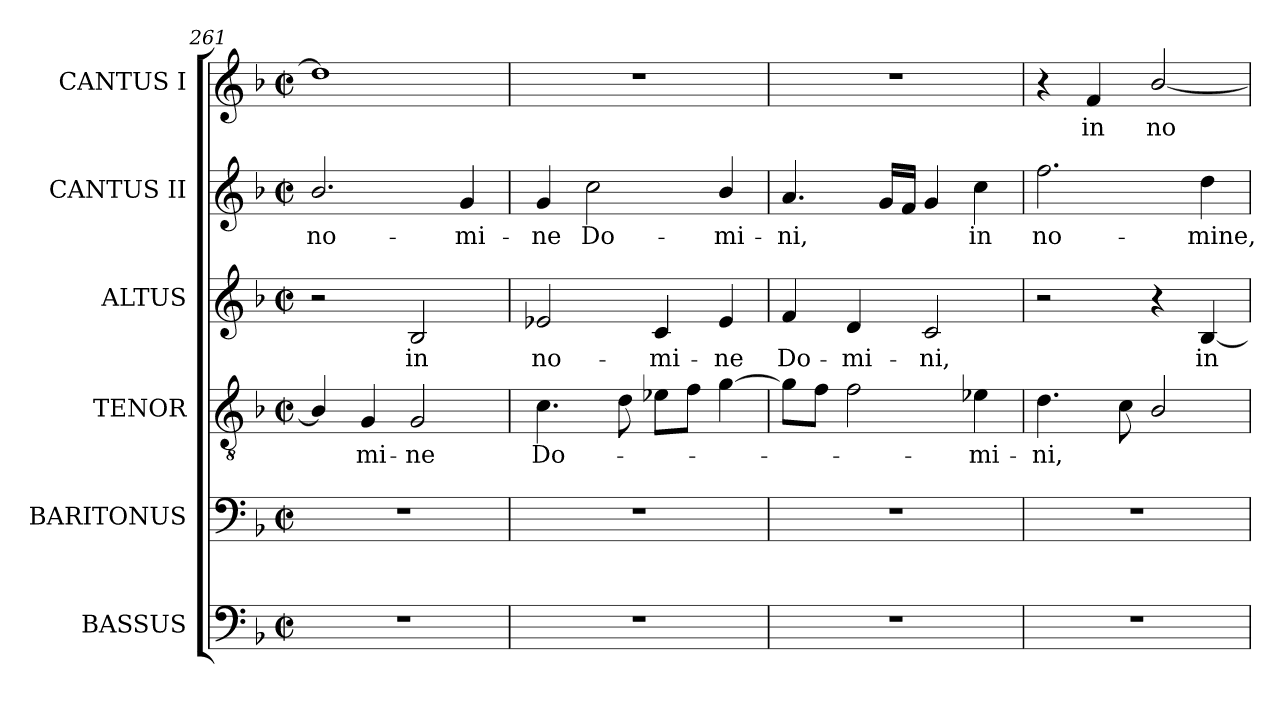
**kern	**kern	**kern	**text	**kern	**text	**kern	**text	**kern	**text
*part6	*part5	*part4	*part4	*part3	*part3	*part2	*part2	*part1	*part1
*staff6	*staff5	*staff4	*staff4	*staff3	*staff3	*staff2	*staff2	*staff1	*staff1
*I"BASSUS	*I"BARITONUS	*I"TENOR	*	*I"ALTUS	*	*I"CANTUS II	*	*I"CANTUS I	*
*I'B.	*I'Bar.	*I'T.	*	*I'A.	*	*	*	*	*
*clefF4	*clefF4	*clefGv2	*	*clefG2	*	*clefG2	*	*clefG2	*
*	*	*ITrd7c12	*	*	*	*	*	*	*
*k[b-]	*k[b-]	*k[b-]	*	*k[b-]	*	*k[b-]	*	*k[b-]	*
*F:	*F:	*F:	*	*F:	*	*F:	*	*F:	*
*M2/2	*M2/2	*M2/2	*	*M2/2	*	*M2/2	*	*M2/2	*
*met(c|)	*met(c|)	*met(c|)	*	*met(c|)	*	*met(c|)	*	*met(c|)	*
=261	=261	=261	=261	=261	=261	=261	=261	=261	=261
!	!	!	!	!	!	!	!LO:LY:b:color=#000000	!	!
1r	1r	4BB-i/]	.	2r	.	2.b-i/	no-	1ddi]	.
!	!	!	!LO:LY:b:color=#000000	!	!	!	!	!	!
.	.	4GGi/	-mi-	.	.	.	.	.	.
!	!	!	!LO:LY:b:color=#000000	!	!	!	!	!	!
!	!	!	!	!	!LO:LY:b:color=#000000	!	!	!	!
.	.	2GGi/	-ne	2B-i/	in	.	.	.	.
!	!	!	!	!	!	!	!LO:LY:b:color=#000000	!	!
.	.	.	.	.	.	4gi/	-mi-	.	.
!!LO:LB:g=z
=262	=262	=262	=262	=262	=262	=262	=262	=262	=262
!	!	!	!LO:LY:b:color=#000000	!	!	!	!	!	!
!	!	!	!	!	!LO:LY:b:color=#000000	!	!	!	!
!	!	!	!	!	!	!	!LO:LY:b:color=#000000	!	!
1r	1r	4.Ci\	Do-	2e-Xi/	no-	4gi/	-ne	1r	.
!	!	!	!	!	!	!	!LO:LY:b:color=#000000	!	!
.	.	.	.	.	.	2cci\	Do-	.	.
.	.	8Di\	.	.	.	.	.	.	.
!	!	!	!	!	!LO:LY:b:color=#000000	!	!	!	!
.	.	8E-Xi\L	.	4ci/	-mi-	.	.	.	.
.	.	8Fi\J	.	.	.	.	.	.	.
!	!	!	!	!	!LO:LY:b:color=#000000	!	!	!	!
!	!	!	!	!	!	!	!LO:LY:b:color=#000000	!	!
.	.	[4Gi\	.	4e-i/	-ne	4b-i/	-mi-	.	.
=263	=263	=263	=263	=263	=263	=263	=263	=263	=263
!	!	!	!	!	!LO:LY:b:color=#000000	!	!	!	!
!	!	!	!	!	!	!	!LO:LY:b:color=#000000	!	!
1r	1r	8Gi\L]	.	4fi/	Do-	4.ai/	-ni,	1r	.
.	.	8Fi\J	.	.	.	.	.	.	.
!	!	!	!	!	!LO:LY:b:color=#000000	!	!	!	!
.	.	2Fi\	.	4di/	-mi-	.	.	.	.
.	.	.	.	.	.	16gi/LL	.	.	.
.	.	.	.	.	.	16fi/JJ	.	.	.
!	!	!	!	!	!LO:LY:b:color=#000000	!	!	!	!
.	.	.	.	2ci/	-ni,	4gi/	.	.	.
!	!	!	!LO:LY:b:color=#000000	!	!	!	!	!	!
!	!	!	!	!	!	!	!LO:LY:b:color=#000000	!	!
.	.	4E-Xi\	-mi-	.	.	4cci\	in	.	.
=264	=264	=264	=264	=264	=264	=264	=264	=264	=264
!	!	!	!LO:LY:b:color=#000000	!	!	!	!	!	!
!	!	!	!	!	!	!	!LO:LY:b:color=#000000	!	!
1r	1r	4.Di\	-ni,	2r	.	2.ffi\	no-	4r	.
!	!	!	!	!	!	!	!	!	!LO:LY:b:color=#000000
.	.	.	.	.	.	.	.	4fi/	in
.	.	8Ci\	.	.	.	.	.	.	.
!	!	!	!	!	!	!	!	!	!LO:LY:b:color=#000000
.	.	2BB-i/	.	4r	.	.	.	[2b-i/	no-
!	!	!	!	!	!LO:LY:b:color=#000000	!	!	!	!
!	!	!	!	!	!	!	!LO:LY:b:color=#000000	!	!
.	.	.	.	[4B-i/	in	4ddi\	-mine,	.	.
=	=	=	=	=	=	=	=	=	=
*-	*-	*-	*-	*-	*-	*-	*-	*-	*-
